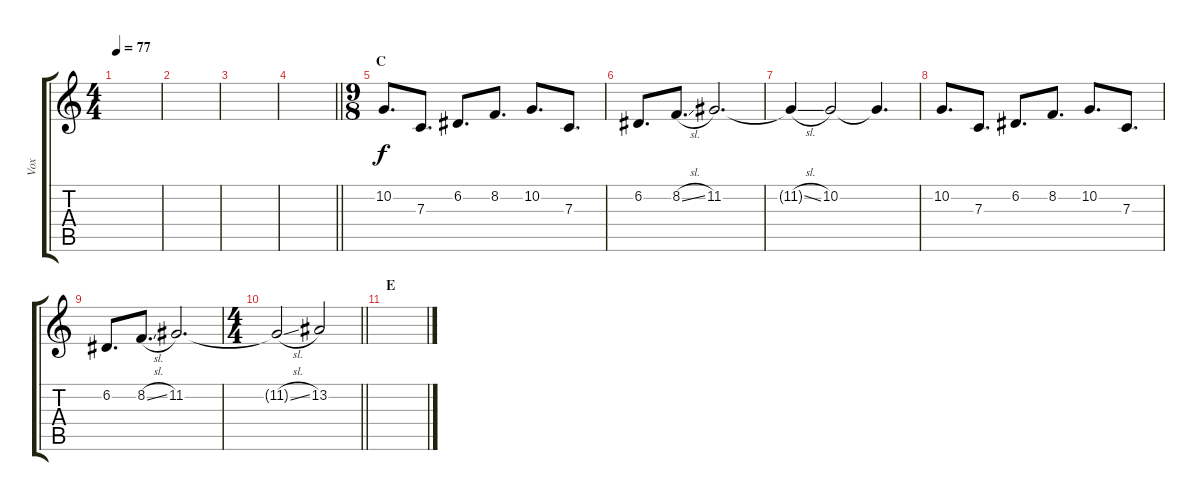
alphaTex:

\track ("Vox" "Vox") {instrument lead2sawtooth}
\staff {score tabs}
\tuning (D4 A3 F3 C3 G2 C2) {hide}
\ts (4 4)
\tempo 77
\clef g2
\ks c
|
|
|
\barLineRight lightlight
|
\ts (9 8)
\section ("" "C")
10.2.8{d} 7.3.8{d} 6.2.8{d} 8.2.8{d} 10.2.8{d} 7.3.8{d} |
6.2.8{d} 8.2{sl}.8{d} 11.2.2{d} |
11.2{sl t}.4 10.2.2 10.2{t}.4{d} |
10.2.8{d} 7.3.8{d} 6.2.8{d} 8.2.8{d} 10.2.8{d} 7.3.8{d} |
6.2.8{d} 8.2{sl}.8{d} 11.2.2{d} |
\ts (4 4)
\barLineRight lightlight
11.2{sl t}.2 13.2.2 |
\section ("" "E")
